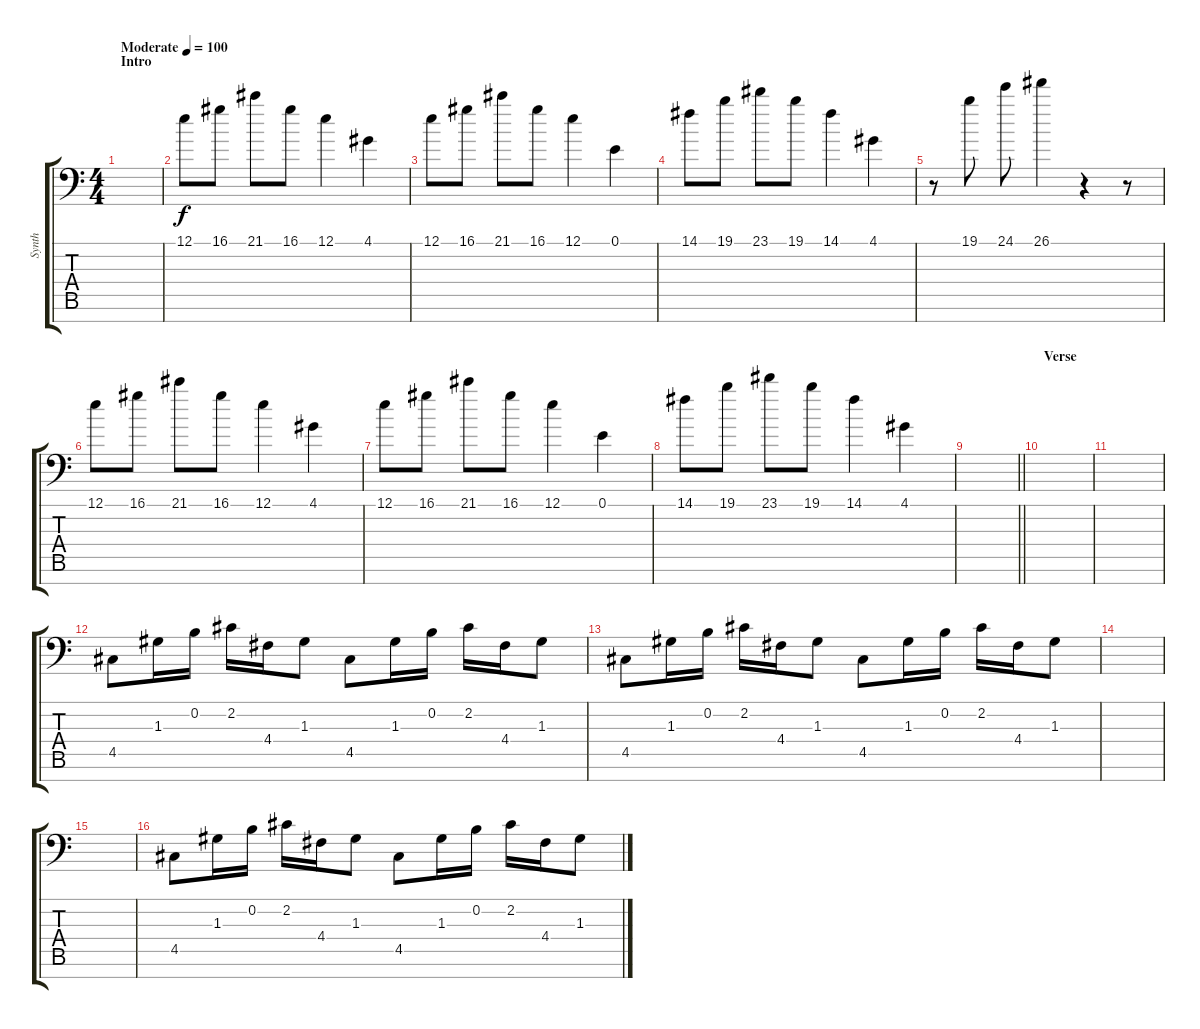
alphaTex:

\track ("Synth" "Synth") {instrument xylophone}
\staff {score tabs}
\tuning (E4 B3 G3 D3 A2 E2 C-1) {hide}
\ts (4 4)
\section ("" "Intro")
\tempo (100 "Moderate")
\clef f4
\ks c
|
12.1.8 16.1.8 21.1.8 16.1.8 12.1.4 4.1.4 |
12.1.8 16.1.8 21.1.8 16.1.8 12.1.4 0.1.4 |
14.1.8 19.1.8 23.1.8 19.1.8 14.1.4 4.1.4 |
r.8 19.1.8 24.1.8 26.1.4 r.4 r.8 |
12.1.8 16.1.8 21.1.8 16.1.8 12.1.4 4.1.4 |
12.1.8 16.1.8 21.1.8 16.1.8 12.1.4 0.1.4 |
14.1.8 19.1.8 23.1.8 19.1.8 14.1.4 4.1.4 |
\barLineRight lightlight
|
\section ("" "Verse")
|
|
4.5.8 1.3.16 0.2.16 2.2.16 4.4.16 1.3.8 4.5.8 1.3.16 0.2.16 2.2.16 4.4.16 1.3.8 |
4.5.8 1.3.16 0.2.16 2.2.16 4.4.16 1.3.8 4.5.8 1.3.16 0.2.16 2.2.16 4.4.16 1.3.8 |
|
|
4.5.8 1.3.16 0.2.16 2.2.16 4.4.16 1.3.8 4.5.8 1.3.16 0.2.16 2.2.16 4.4.16 1.3.8
